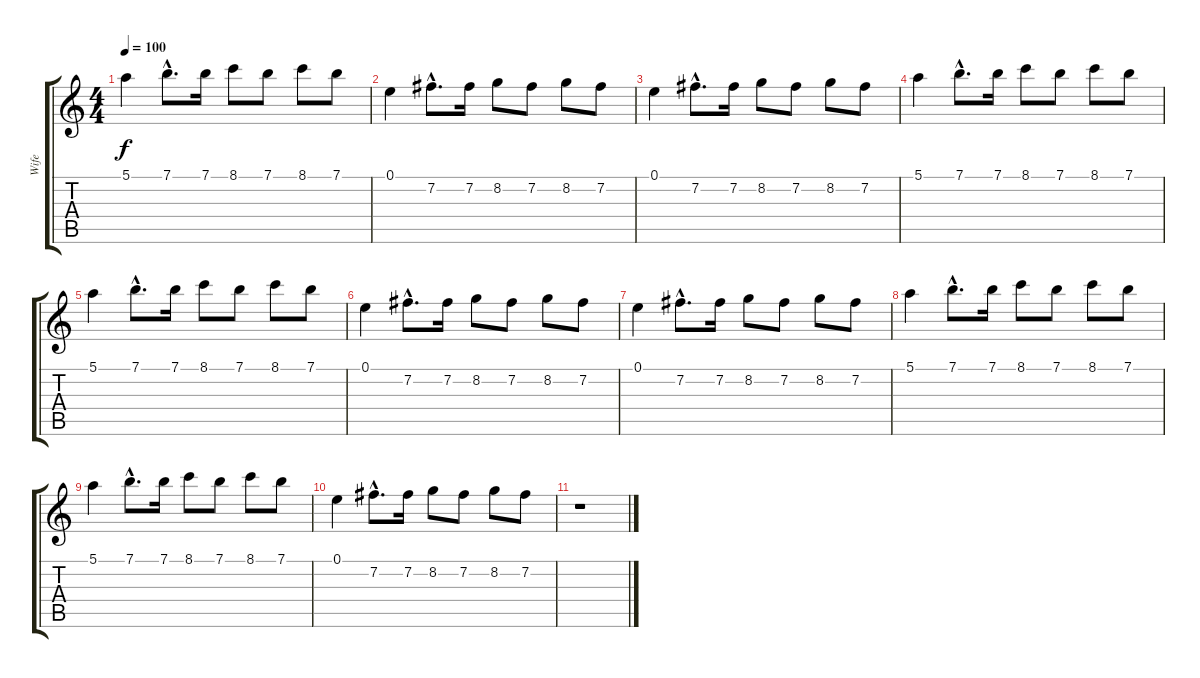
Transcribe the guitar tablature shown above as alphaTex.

\track ("Wife" "Wife") {instrument slapbass2}
\staff {score tabs}
\tuning (E4 B3 G3 D3 A2 E2) {hide}
\ts (4 4)
\tempo 100
\clef g2
\ks c
5.1.4{dy f} 7.1{hac}.8{d} 7.1.16 8.1.8 7.1.8 8.1.8 7.1.8 |
0.1.4 7.2{hac}.8{d} 7.2.16{volume 5} 8.2.8 7.2.8{volume 5} 8.2.8{volume 4} 7.2.8{volume 4} |
0.1.4 7.2{hac}.8{d} 7.2.16 8.2.8 7.2.8 8.2.8 7.2.8 |
5.1.4 7.1{hac}.8{d} 7.1.16{volume 4} 8.1.8{volume 4} 7.1.8{volume 4} 8.1.8{volume 4} 7.1.8 |
5.1.4{volume 3} 7.1{hac}.8{d volume 3} 7.1.16{volume 3} 8.1.8 7.1.8 8.1.8 7.1.8 |
0.1.4 7.2{hac}.8{d} 7.2.16 8.2.8 7.2.8 8.2.8 7.2.8 |
0.1.4{volume 2} 7.2{hac}.8{d volume 1} 7.2.16{volume 0} 8.2.8{volume 0} 7.2.8 8.2.8 7.2.8 |
5.1.4 7.1{hac}.8{d} 7.1.16 8.1.8 7.1.8 8.1.8 7.1.8 |
5.1.4 7.1{hac}.8{d} 7.1.16 8.1.8 7.1.8 8.1.8 7.1.8 |
0.1.4 7.2{hac}.8{d} 7.2.16 8.2.8 7.2.8 8.2.8 7.2.8 |
r.1
